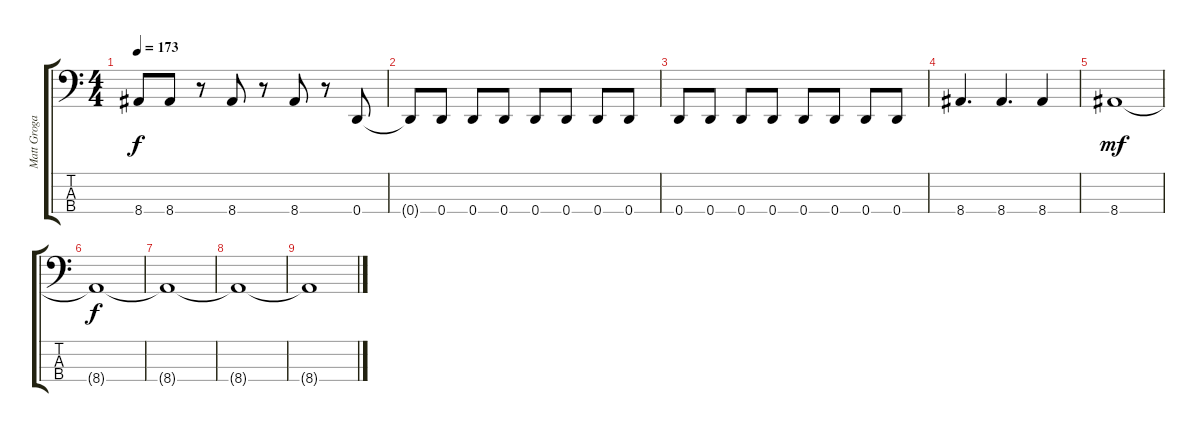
\track ("Matt Grogan" "Matt Groga") {instrument electricbasspick}
\staff {score tabs}
\tuning (G2 D2 A1 D1) {hide}
\ts (4 4)
\tempo 173
\clef f4
\ks c
8.4.8{dy f} 8.4.8 r.8 8.4.8 r.8 8.4.8 r.8 0.4.8 |
0.4{t}.8 0.4.8 0.4.8 0.4.8 0.4.8 0.4.8 0.4.8 0.4.8 |
0.4.8 0.4.8 0.4.8 0.4.8 0.4.8 0.4.8 0.4.8 0.4.8 |
8.4.4{d} 8.4.4{d} 8.4.4 |
8.4.1{dy mf} |
8.4{t}.1{dy f} |
8.4{t}.1 |
8.4{t}.1 |
8.4{t}.1
